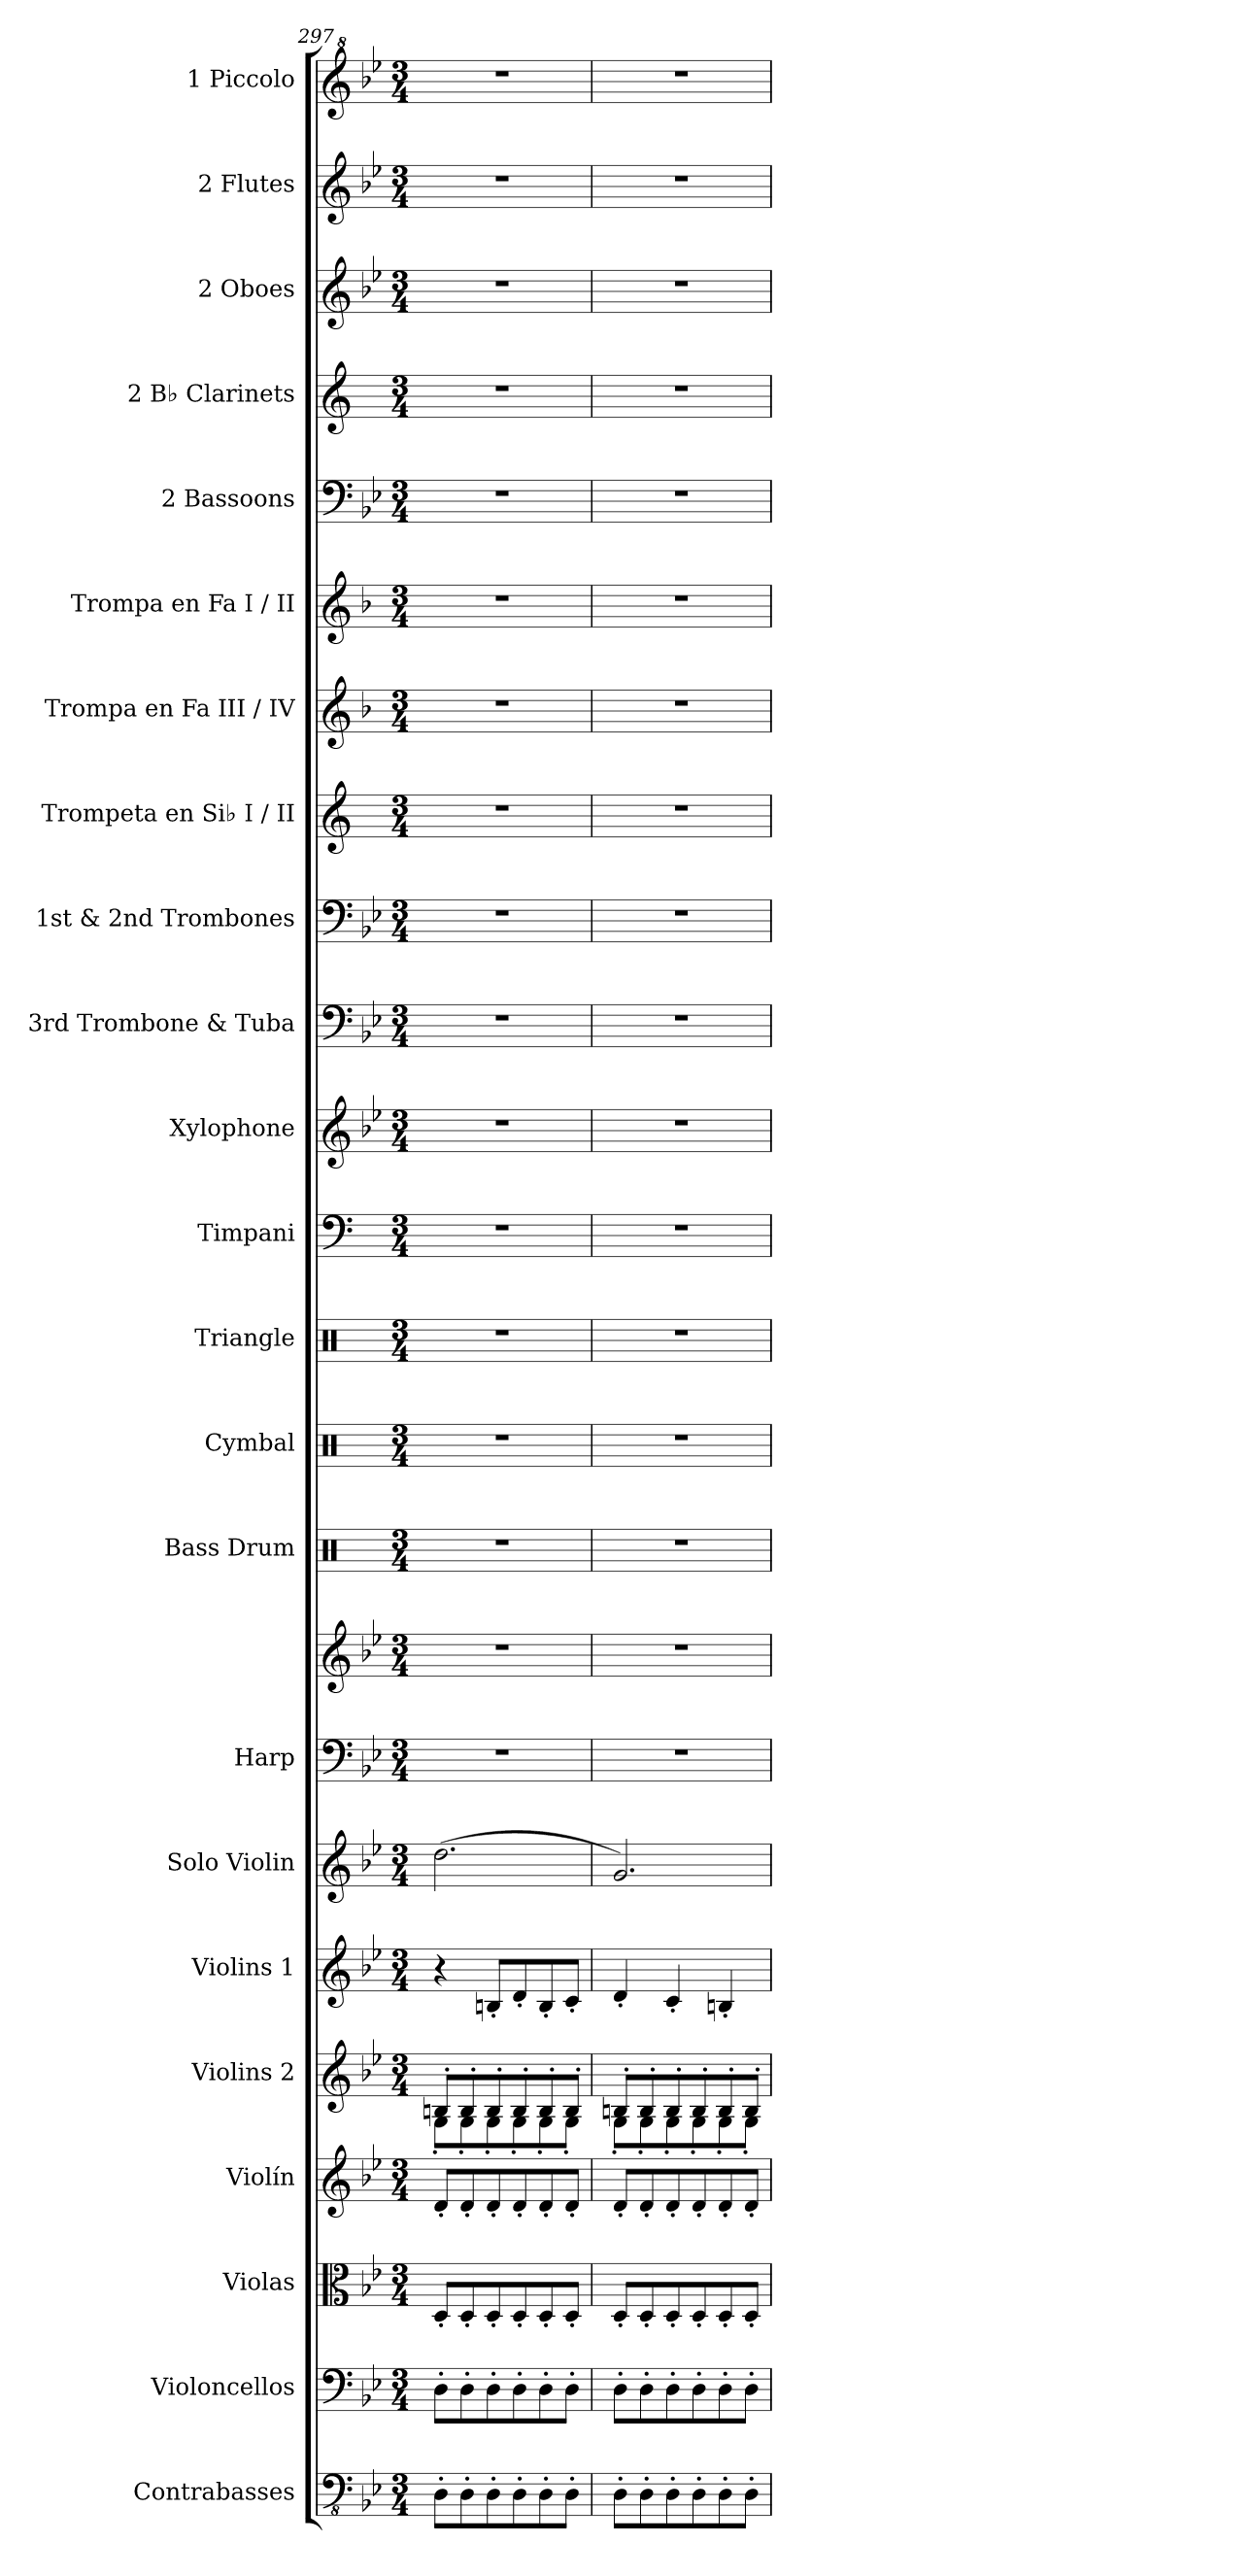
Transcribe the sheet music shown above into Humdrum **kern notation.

**kern	**kern	**kern	**kern	**kern	**kern	**kern	**kern	**kern	**kern	**kern	**kern	**kern	**kern	**kern	**kern	**kern	**kern	**kern	**kern	**kern	**kern	**kern	**kern
*part23	*part22	*part21	*part20	*part19	*part18	*part17	*part16	*part16	*part15	*part14	*part13	*part12	*part11	*part10	*part9	*part8	*part7	*part6	*part5	*part4	*part3	*part2	*part1
*staff24	*staff23	*staff22	*staff21	*staff20	*staff19	*staff18	*staff17	*staff16	*staff15	*staff14	*staff13	*staff12	*staff11	*staff10	*staff9	*staff8	*staff7	*staff6	*staff5	*staff4	*staff3	*staff2	*staff1
*I"Contrabasses	*I"Violoncellos	*I"Violas	*I"Violín	*I"Violins 2	*I"Violins 1	*I"Solo Violin	*I"Harp	*	*I"Bass Drum	*I"Cymbal	*I"Triangle	*I"Timpani	*I"Xylophone	*I"3rd Trombone     &amp; Tuba	*I"1st &amp; 2nd Trombones	*I"Trompeta en Si♭  I / II	*I"Trompa en Fa   III / IV	*I"Trompa en Fa I / II	*I"2 Bassoons	*I"2 B♭ Clarinets	*I"2 Oboes	*I"2 Flutes	*I"1 Piccolo
*I'Cbs.	*I'Vlcs.	*I'Vlas.	*I'Vln.	*I'Vlns. 2	*I'Vlns. 1	*I'S. Vln.	*I'Hrp.	*	*I'B. Dr.	*I'Cym.	*I'Trgl.	*I'Timp.	*I'Xyl.	*I'3rd Trb. &amp; Tba.	*I'1st &amp; 2nd    Trbs.	*I'Tpt. Si♭  I / II	*I'Trmp. Fa   III / IV	*I'Trmp. Fa I / II	*I'2 Bsns.	*I'2 B♭ Cls.	*I'2 Obs.	*I'2 Fls.	*I'1 Picc.
*clefFv4	*clefF4	*clefC3	*clefG2	*clefG2	*clefG2	*clefG2	*clefF4	*clefG2	*clefX	*clefX	*clefX	*clefF4	*clefG2	*clefF4	*clefF4	*clefG2	*clefG2	*clefG2	*clefF4	*clefG2	*clefG2	*clefG2	*clefG^2
*	*	*	*	*	*	*	*	*	*	*	*	*	*ITrd-7c-12	*	*	*ITrd1c2	*ITrd4c7	*ITrd4c7	*	*ITrd1c2	*	*	*ITrd-7c-12
*k[b-e-]	*k[b-e-]	*k[b-e-]	*k[b-e-]	*k[b-e-]	*k[b-e-]	*k[b-e-]	*k[b-e-]	*k[b-e-]	*k[]	*k[]	*k[]	*k[]	*k[b-e-]	*k[b-e-]	*k[b-e-]	*k[b-e-]	*k[b-e-]	*k[b-e-]	*k[b-e-]	*k[b-e-]	*k[b-e-]	*k[b-e-]	*k[b-e-]
*M3/4	*M3/4	*M3/4	*M3/4	*M3/4	*M3/4	*M3/4	*M3/4	*M3/4	*M3/4	*M3/4	*M3/4	*M3/4	*M3/4	*M3/4	*M3/4	*M3/4	*M3/4	*M3/4	*M3/4	*M3/4	*M3/4	*M3/4	*M3/4
=297	=297	=297	=297	=297	=297	=297	=297	=297	=297	=297	=297	=297	=297	=297	=297	=297	=297	=297	=297	=297	=297	=297	=297
*	*	*	*	*^	*	*	*	*	*	*	*	*	*	*	*	*	*	*	*	*	*	*	*
8DD'\L	8D'\L	8D'/L	8d'/L	8Bn'/L	8G'\L	4r	(>2.dd\	2.r	2.r	2.r	2.r	2.r	2.r	2.r	2.r	2.r	2.r	2.r	2.r	2.r	2.r	2.r	2.r	2.r
8DD'\	8D'\	8D'/	8d'/	8B'/	8G'\	.	.	.	.	.	.	.	.	.	.	.	.	.	.	.	.	.	.	.
8DD'\	8D'\	8D'/	8d'/	8B'/	8G'\	8Bn'/L	.	.	.	.	.	.	.	.	.	.	.	.	.	.	.	.	.	.
8DD'\	8D'\	8D'/	8d'/	8B'/	8G'\	8d'/	.	.	.	.	.	.	.	.	.	.	.	.	.	.	.	.	.	.
8DD'\	8D'\	8D'/	8d'/	8B'/	8G'\	8B'/	.	.	.	.	.	.	.	.	.	.	.	.	.	.	.	.	.	.
8DD'\J	8D'\J	8D'/J	8d'/J	8B'/J	8G'\J	8c'/J	.	.	.	.	.	.	.	.	.	.	.	.	.	.	.	.	.	.
=298	=298	=298	=298	=298	=298	=298	=298	=298	=298	=298	=298	=298	=298	=298	=298	=298	=298	=298	=298	=298	=298	=298	=298	=298
8DD'\L	8D'\L	8D'/L	8d'/L	8Bn'/L	8G'\L	4d'/	2.g/)	2.r	2.r	2.r	2.r	2.r	2.r	2.r	2.r	2.r	2.r	2.r	2.r	2.r	2.r	2.r	2.r	2.r
8DD'\	8D'\	8D'/	8d'/	8B'/	8G'\	.	.	.	.	.	.	.	.	.	.	.	.	.	.	.	.	.	.	.
8DD'\	8D'\	8D'/	8d'/	8B'/	8G'\	4c'/	.	.	.	.	.	.	.	.	.	.	.	.	.	.	.	.	.	.
8DD'\	8D'\	8D'/	8d'/	8B'/	8G'\	.	.	.	.	.	.	.	.	.	.	.	.	.	.	.	.	.	.	.
8DD'\	8D'\	8D'/	8d'/	8B'/	8G'\	4Bn'/	.	.	.	.	.	.	.	.	.	.	.	.	.	.	.	.	.	.
8DD'\J	8D'\J	8D'/J	8d'/J	8B'/J	8G'\J	.	.	.	.	.	.	.	.	.	.	.	.	.	.	.	.	.	.	.
*	*	*	*	*v	*v	*	*	*	*	*	*	*	*	*	*	*	*	*	*	*	*	*	*	*
=	=	=	=	=	=	=	=	=	=	=	=	=	=	=	=	=	=	=	=	=	=	=	=
*-	*-	*-	*-	*-	*-	*-	*-	*-	*-	*-	*-	*-	*-	*-	*-	*-	*-	*-	*-	*-	*-	*-	*-
